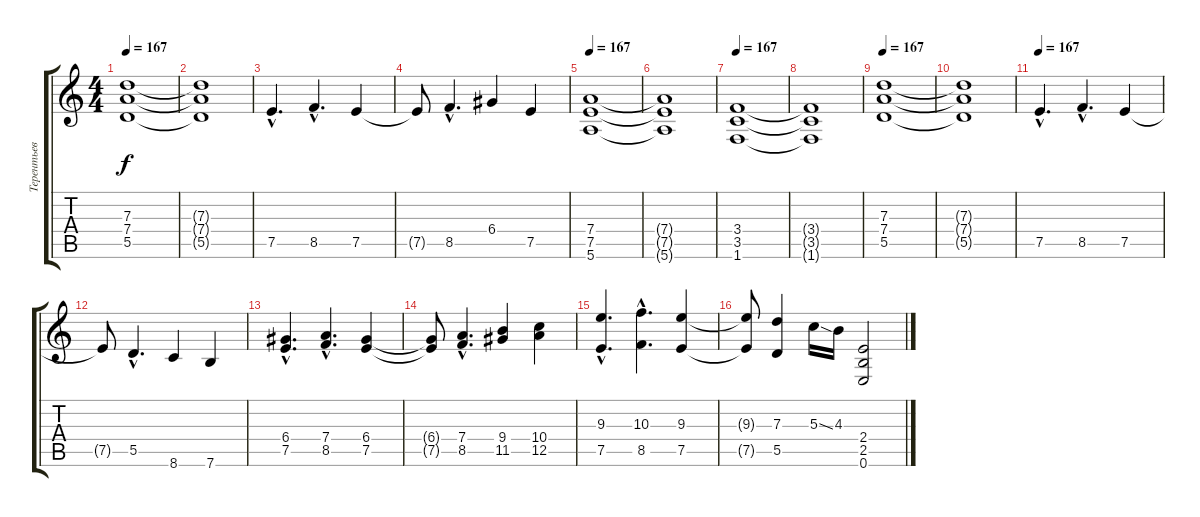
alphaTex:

\track ("Терентьев" "Терентьев") {instrument electricguitarmuted}
\staff {score tabs}
\tuning (E4 B3 G3 D3 A2 E2) {hide}
\ts (4 4)
\tempo 167
\clef g2
\ks c
(7.3 7.4 5.5).1{dy f} |
(7.3{t} 7.4{t} 5.5{t}).1 |
7.5{hac}.4{d} 8.5{hac}.4{d} 7.5.4 |
7.5{t}.8 8.5{hac}.4{d} 6.4.4 7.5.4 |
\tempo 167
(7.4 7.5 5.6).1 |
(7.4{t} 7.5{t} 5.6{t}).1 |
\tempo 167
(3.4 3.5 1.6).1 |
(3.4{t} 3.5{t} 1.6{t}).1 |
\tempo 167
(7.3 7.4 5.5).1 |
(7.3{t} 7.4{t} 5.5{t}).1 |
\tempo 167
7.5{hac}.4{d} 8.5{hac}.4{d} 7.5.4 |
7.5{t}.8 5.5{hac}.4{d} 8.6.4 7.6.4 |
(6.4{hac} 7.5{hac}).4{d} (7.4{hac} 8.5{hac}).4{d} (6.4 7.5).4 |
(6.4{t} 7.5{t}).8 (7.4{hac} 8.5{hac}).4{d} (9.4 11.5).4 (10.4 12.5).4 |
(9.3{hac} 7.5{hac}).4{d} (10.3{hac} 8.5{hac}).4{d} (9.3 7.5).4 |
(9.3{t} 7.5{t}).8 (7.3 5.5).4 5.3{ss}.16 4.3.16 (2.4 2.5 0.6).2
